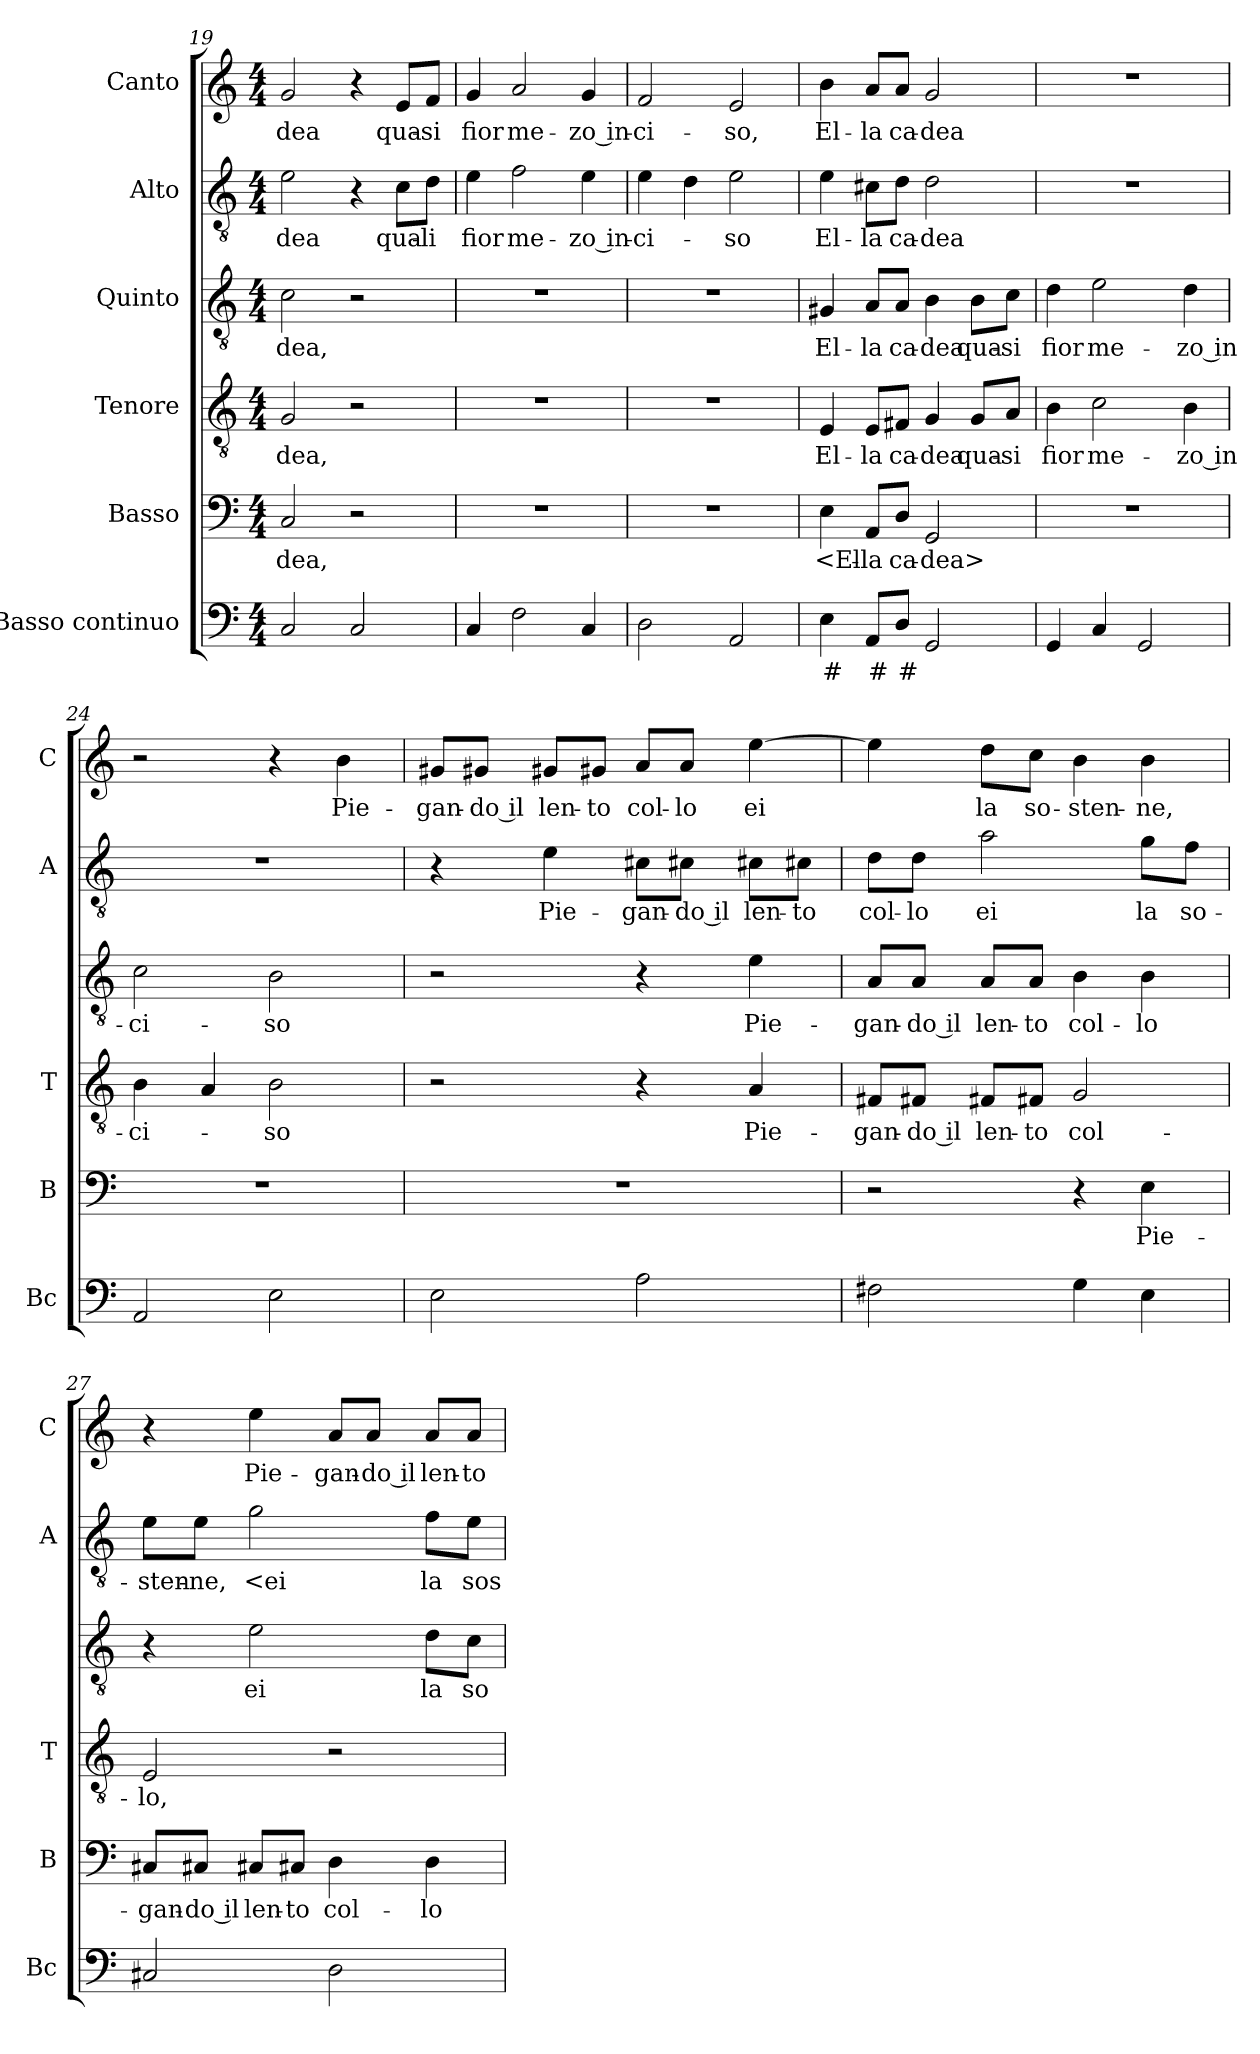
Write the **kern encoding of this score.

**kern	**text	**kern	**text	**kern	**text	**kern	**text	**kern	**text	**kern	**text
*part6	*part6	*part5	*part5	*part4	*part4	*part3	*part3	*part2	*part2	*part1	*part1
*staff6	*staff6	*staff5	*staff5	*staff4	*staff4	*staff3	*staff3	*staff2	*staff2	*staff1	*staff1
*I"Basso continuo	*	*I"Basso	*	*I"Tenore	*	*I"Quinto	*	*I"Alto	*	*I"Canto	*
*I'Bc	*	*I'B	*	*I'T	*	*	*	*I'A	*	*I'C	*
*clefF4	*	*clefF4	*	*clefGv2	*	*clefGv2	*	*clefGv2	*	*clefG2	*
*k[]	*	*k[]	*	*k[]	*	*k[]	*	*k[]	*	*k[]	*
*C:	*	*C:	*	*C:	*	*C:	*	*C:	*	*C:	*
*M4/4	*	*M4/4	*	*M4/4	*	*M4/4	*	*M4/4	*	*M4/4	*
=19	=19	=19	=19	=19	=19	=19	=19	=19	=19	=19	=19
2C	.	2C	-dea,	2G	-dea,	2c	-dea,	2e	-dea	2g	-dea
2C	.	2r	.	2r	.	2r	.	4r	.	4r	.
.	.	.	.	.	.	.	.	8c\L	qua-	8e/L	qua-
.	.	.	.	.	.	.	.	8d\J	-li	8f/J	-si
=20	=20	=20	=20	=20	=20	=20	=20	=20	=20	=20	=20
4C	.	1r	.	1r	.	1r	.	4e	fior	4g	fior
2F	.	.	.	.	.	.	.	2f	me-	2a	me-
4C	.	.	.	.	.	.	.	4e	-zo in-	4g	-zo in-
=21	=21	=21	=21	=21	=21	=21	=21	=21	=21	=21	=21
2D	.	1r	.	1r	.	1r	.	4e	-ci-	2f	-ci-
.	.	.	.	.	.	.	.	4d	.	.	.
2AA	.	.	.	.	.	.	.	2e	-so	2e	-so,
=22	=22	=22	=22	=22	=22	=22	=22	=22	=22	=22	=22
4E	#	4E	<El-	4E	El-	4G#X	El-	4e	El-	4b	El-
8AA/L	#	8AA/L	-la	8E/L	-la	8A/L	-la	8c#X\L	-la	8a/L	-la
8D/J	#	8D/J	ca-	8F#X/J	ca-	8A/J	ca-	8d\J	ca-	8a/J	ca-
2GG	.	2GG	-dea>	4G	-dea	4B	-dea	2d	-dea	2g	-dea
.	.	.	.	8G/L	qua-	8B\L	qua-	.	.	.	.
.	.	.	.	8A/J	-si	8c\J	-si	.	.	.	.
=23	=23	=23	=23	=23	=23	=23	=23	=23	=23	=23	=23
4GG	.	1r	.	4B	fior	4d	fior	1r	.	1r	.
4C	.	.	.	2c	me-	2e	me-	.	.	.	.
2GG	.	.	.	.	.	.	.	.	.	.	.
.	.	.	.	4B	-zo in-	4d	-zo in-	.	.	.	.
=24	=24	=24	=24	=24	=24	=24	=24	=24	=24	=24	=24
2AA	.	1r	.	4B	-ci-	2c	-ci-	1r	.	2r	.
.	.	.	.	4A	.	.	.	.	.	.	.
2E	.	.	.	2B	-so	2B	-so	.	.	4r	.
.	.	.	.	.	.	.	.	.	.	4b	Pie-
=25	=25	=25	=25	=25	=25	=25	=25	=25	=25	=25	=25
2E	.	1r	.	2r	.	2r	.	4r	.	8g#X/L	-gan-
.	.	.	.	.	.	.	.	.	.	8g#X/J	-do il
.	.	.	.	.	.	.	.	4e	Pie-	8g#X/L	len-
.	.	.	.	.	.	.	.	.	.	8g#X/J	-to
2A	.	.	.	4r	.	4r	.	8c#X\L	-gan-	8a/L	col-
.	.	.	.	.	.	.	.	8c#X\J	-do il	8a/J	-lo
.	.	.	.	4A	Pie-	4e	Pie-	8c#X\L	len-	[4ee	ei
.	.	.	.	.	.	.	.	8c#X\J	-to	.	.
=26	=26	=26	=26	=26	=26	=26	=26	=26	=26	=26	=26
2F#X	.	2r	.	8F#X/L	-gan-	8A/L	-gan-	8d\L	col-	4ee]	.
.	.	.	.	8F#X/J	-do il	8A/J	-do il	8d\J	-lo	.	.
.	.	.	.	8F#X/L	len-	8A/L	len-	2a	ei	8dd\L	la
.	.	.	.	8F#X/J	-to	8A/J	-to	.	.	8cc\J	so-
4G	.	4r	.	2G	col-	4B	col-	.	.	4b	-sten-
4E	.	4E	Pie-	.	.	4B	-lo	8g\L	la	4b	-ne,
.	.	.	.	.	.	.	.	8f\J	so-	.	.
=27	=27	=27	=27	=27	=27	=27	=27	=27	=27	=27	=27
2C#X	.	8C#X/L	-gan-	2E	-lo,	4r	.	8e\L	-sten-	4r	.
.	.	8C#X/J	-do il	.	.	.	.	8e\J	-ne,	.	.
.	.	8C#X/L	len-	.	.	2e	ei	2g	<ei	4ee	Pie-
.	.	8C#X/J	-to	.	.	.	.	.	.	.	.
2D	.	4D	col-	2r	.	.	.	.	.	8a/L	-gan-
.	.	.	.	.	.	.	.	.	.	8a/J	-do il
.	.	4D	-lo	.	.	8d\L	la	8f\L	la	8a/L	len-
.	.	.	.	.	.	8c\J	so-	8e\J	sos-	8a/J	-to
=	=	=	=	=	=	=	=	=	=	=	=
*-	*-	*-	*-	*-	*-	*-	*-	*-	*-	*-	*-
